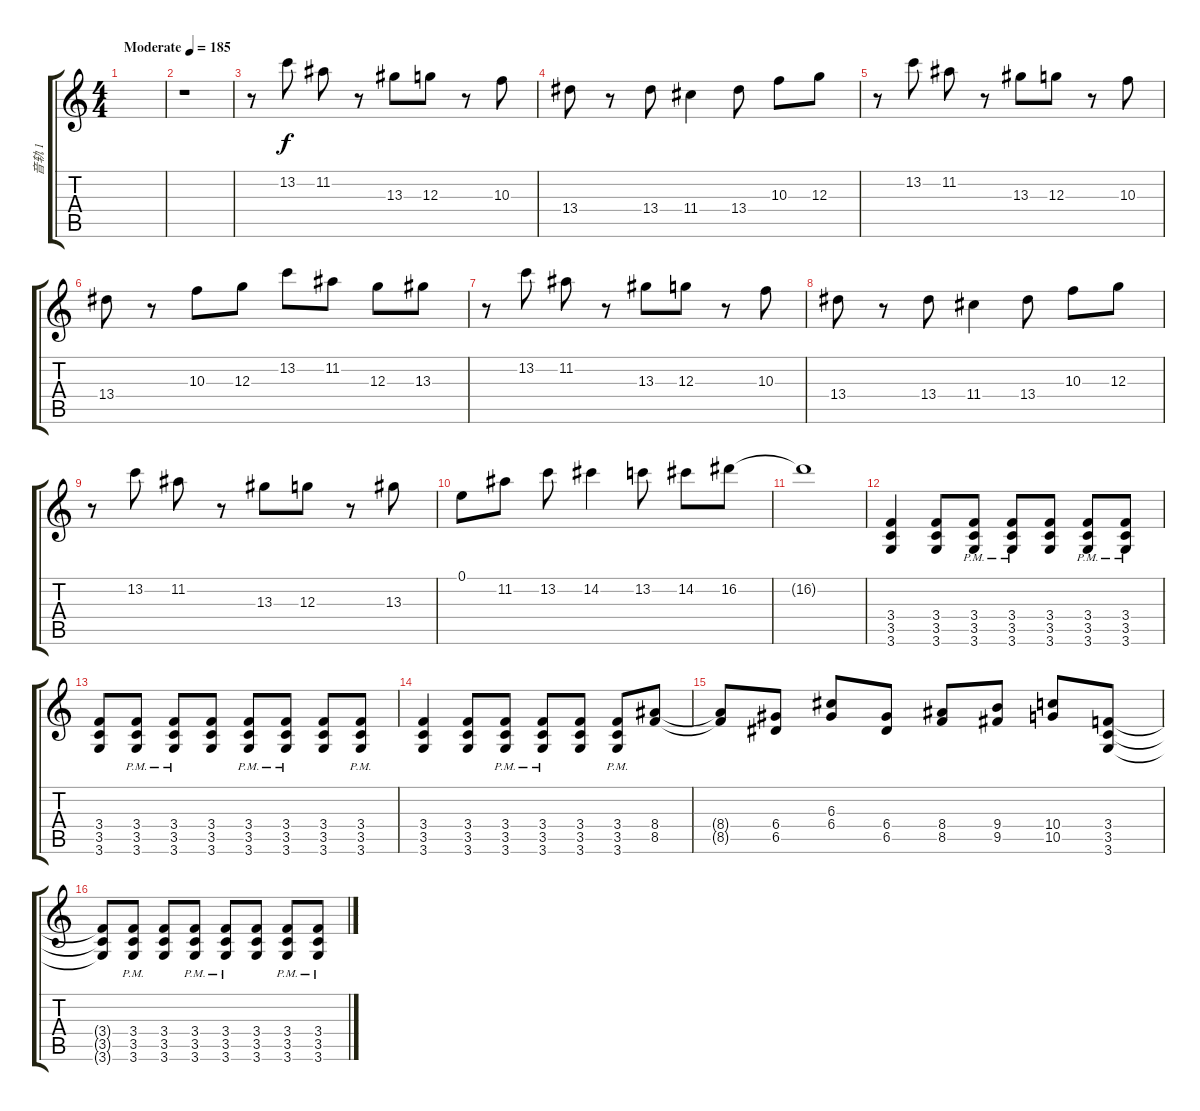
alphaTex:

\track ("音轨 1" "音轨 1") {instrument overdrivenguitar}
\staff {score tabs}
\tuning (E4 B3 G3 D3 A2 E2) {hide}
\ts (4 4)
\tempo (185 "Moderate")
\clef g2
\ks c
|
r.1 |
r.8 13.2.8 11.2.8 r.8 13.3.8 12.3.8 r.8 10.3.8 |
13.4.8 r.8 13.4.8 11.4.4 13.4.8 10.3.8 12.3.8 |
r.8 13.2.8 11.2.8 r.8 13.3.8 12.3.8 r.8 10.3.8 |
13.4.8 r.8 10.3.8 12.3.8 13.2.8 11.2.8 12.3.8 13.3.8 |
r.8 13.2.8 11.2.8 r.8 13.3.8 12.3.8 r.8 10.3.8 |
13.4.8 r.8 13.4.8 11.4.4 13.4.8 10.3.8 12.3.8 |
r.8 13.2.8 11.2.8 r.8 13.3.8 12.3.8 r.8 13.3.8 |
0.1.8 11.2.8 13.2.8 14.2.4 13.2.8 14.2.8 16.2.8 |
16.2{t}.1 |
(3.4 3.5 3.6).4 (3.4 3.5 3.6).8 (3.4 3.5 3.6{pm}).8 (3.4{pm} 3.5 3.6).8 (3.4 3.5 3.6).8 (3.4 3.5 3.6{pm}).8 (3.4 3.5 3.6{pm}).8 |
(3.4 3.5 3.6).8 (3.4{pm} 3.5 3.6).8 (3.4 3.5 3.6{pm}).8 (3.4 3.5 3.6).8 (3.4 3.5 3.6{pm}).8 (3.4 3.5 3.6{pm}).8 (3.4 3.5 3.6).8 (3.4{pm} 3.5 3.6).8 |
(3.4 3.5 3.6).4 (3.4 3.5 3.6).8 (3.4 3.5 3.6{pm}).8 (3.4 3.5 3.6{pm}).8 (3.4 3.5 3.6).8 (3.4 3.5 3.6{pm}).8 (8.4 8.5).8 |
(8.4{t} 8.5{t}).8 (6.4 6.5).8 (6.3 6.4).8 (6.4 6.5).8 (8.4 8.5).8 (9.4 9.5).8 (10.4 10.5).8 (3.4 3.5 3.6).8 |
(3.4{t} 3.5{t} 3.6{t}).8 (3.4 3.5 3.6{pm}).8 (3.4 3.5 3.6).8 (3.4 3.5 3.6{pm}).8 (3.4{pm} 3.5 3.6).8 (3.4 3.5 3.6).8 (3.4{pm} 3.5 3.6).8 (3.4 3.5 3.6{pm}).8
